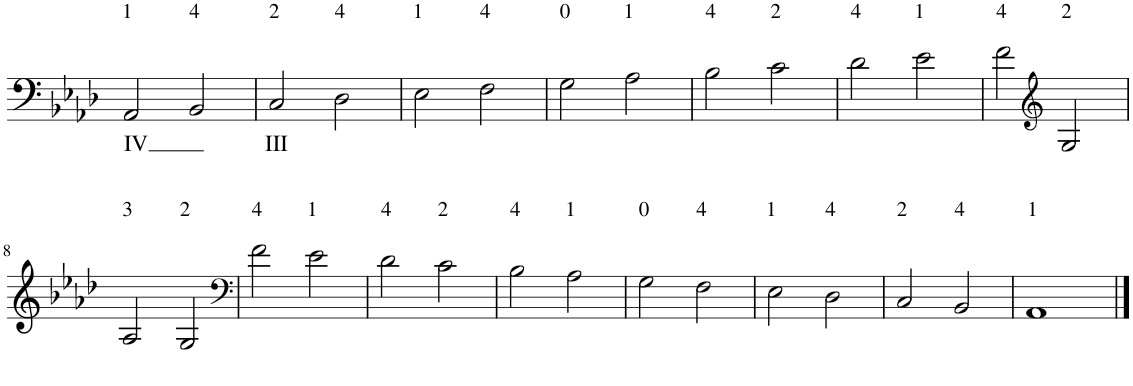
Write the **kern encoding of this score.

**kern	**text
*part1	*part1
*staff1	*staff1
*I"[Double Bass (C1-F5, E1-D3)]	*
*I'Db.	*
!!LO:PB:g=z
*clefF4	*
*Trd7c12	*
*k[b-e-a-d-]	*
*A-:	*
*M4/4	*
=1	=1
!LO:TX:a:t=1	!
!	!LO:LY:b
2AA-/	IV
!LO:TX:a:t=4	!
2BB-/	.
=2	=2
!LO:TX:a:t=2	!
!	!LO:LY:b
2C/	III
!LO:TX:a:t=4	!
2D-\	.
=3	=3
!LO:TX:a:t=1	!
2E-\	.
!LO:TX:a:t=4	!
2F\	.
=4	=4
!LO:TX:a:t=0	!
2G\	.
!LO:TX:a:t=1	!
2A-\	.
=5	=5
!LO:TX:a:t=4	!
2B-\	.
!LO:TX:a:t=2	!
2c\	.
=6	=6
!LO:TX:a:t=4	!
2d-\	.
!LO:TX:a:t=1	!
2e-\	.
=7	=7
!LO:TX:a:t=4	!
2f\	.
*clefG2	*
!LO:TX:a:t=2	!
2G/	.
!!LO:LB:g=z
=8	=8
!LO:TX:a:t=3	!
2A-/	.
!LO:TX:a:t=2	!
2G/	.
=9	=9
*clefF4	*
!LO:TX:a:t=4	!
2f\	.
!LO:TX:a:t=1	!
2e-\	.
=10	=10
!LO:TX:a:t=4	!
2d-\	.
!LO:TX:a:t=2	!
2c\	.
=11	=11
!LO:TX:a:t=4	!
2B-\	.
!LO:TX:a:t=1	!
2A-\	.
=12	=12
!LO:TX:a:t=0	!
2G\	.
!LO:TX:a:t=4	!
2F\	.
=13	=13
!LO:TX:a:t=1	!
2E-\	.
!LO:TX:a:t=4	!
2D-\	.
=14	=14
!LO:TX:a:t=2	!
2C/	.
!LO:TX:a:t=4	!
2BB-/	.
=15	=15
!LO:TX:a:t=1	!
1AA-	.
==	==
*-	*-
